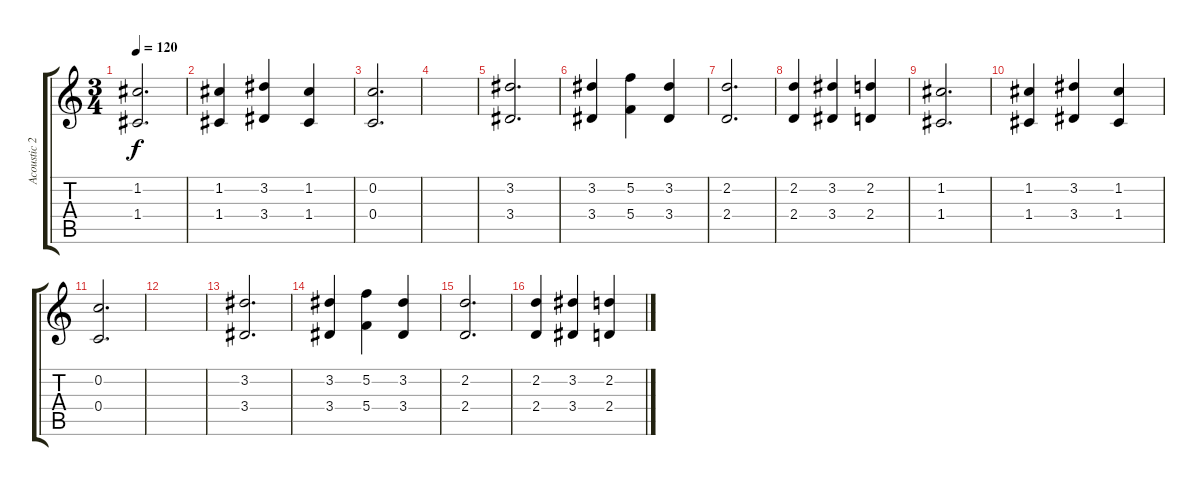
\track ("Acoustic 2" "Acoustic 2") {instrument acousticguitarsteel}
\staff {score tabs}
\tuning (Eb4 C4 G3 C3 G2 C2) {hide}
\ts (3 4)
\tempo 120
\clef g2
\ks c
(1.2 1.4).2{d dy f} |
(1.2 1.4).4 (3.2 3.4).4 (1.2 1.4).4 |
(0.2 0.4).2{d} |
|
(3.2 3.4).2{d} |
(3.2 3.4).4 (5.2 5.4).4 (3.2 3.4).4 |
(2.2 2.4).2{d} |
(2.2 2.4).4 (3.2 3.4).4 (2.2 2.4).4 |
(1.2 1.4).2{d} |
(1.2 1.4).4 (3.2 3.4).4 (1.2 1.4).4 |
(0.2 0.4).2{d} |
|
(3.2 3.4).2{d} |
(3.2 3.4).4 (5.2 5.4).4 (3.2 3.4).4 |
(2.2 2.4).2{d} |
(2.2 2.4).4 (3.2 3.4).4 (2.2 2.4).4
